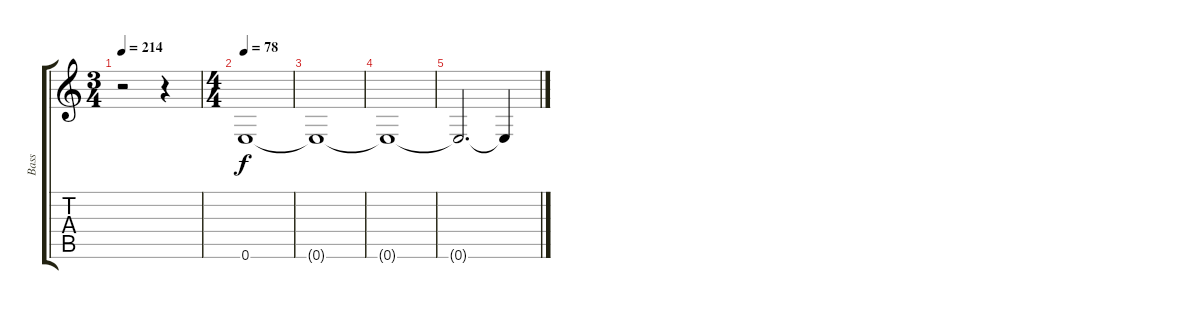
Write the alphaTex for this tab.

\track ("Bass" "Bass") {instrument electricbasspick}
\staff {score tabs}
\tuning (E4 B3 G3 D3 A2 E2) {hide}
\ts (3 4)
\tempo 214
\clef g2
\ks c
r.2{dy f} r.4 |
\ts (4 4)
\tempo 78
0.6.1 |
0.6{t}.1 |
0.6{t}.1 |
0.6{t}.2{d} 0.6{t}.4
